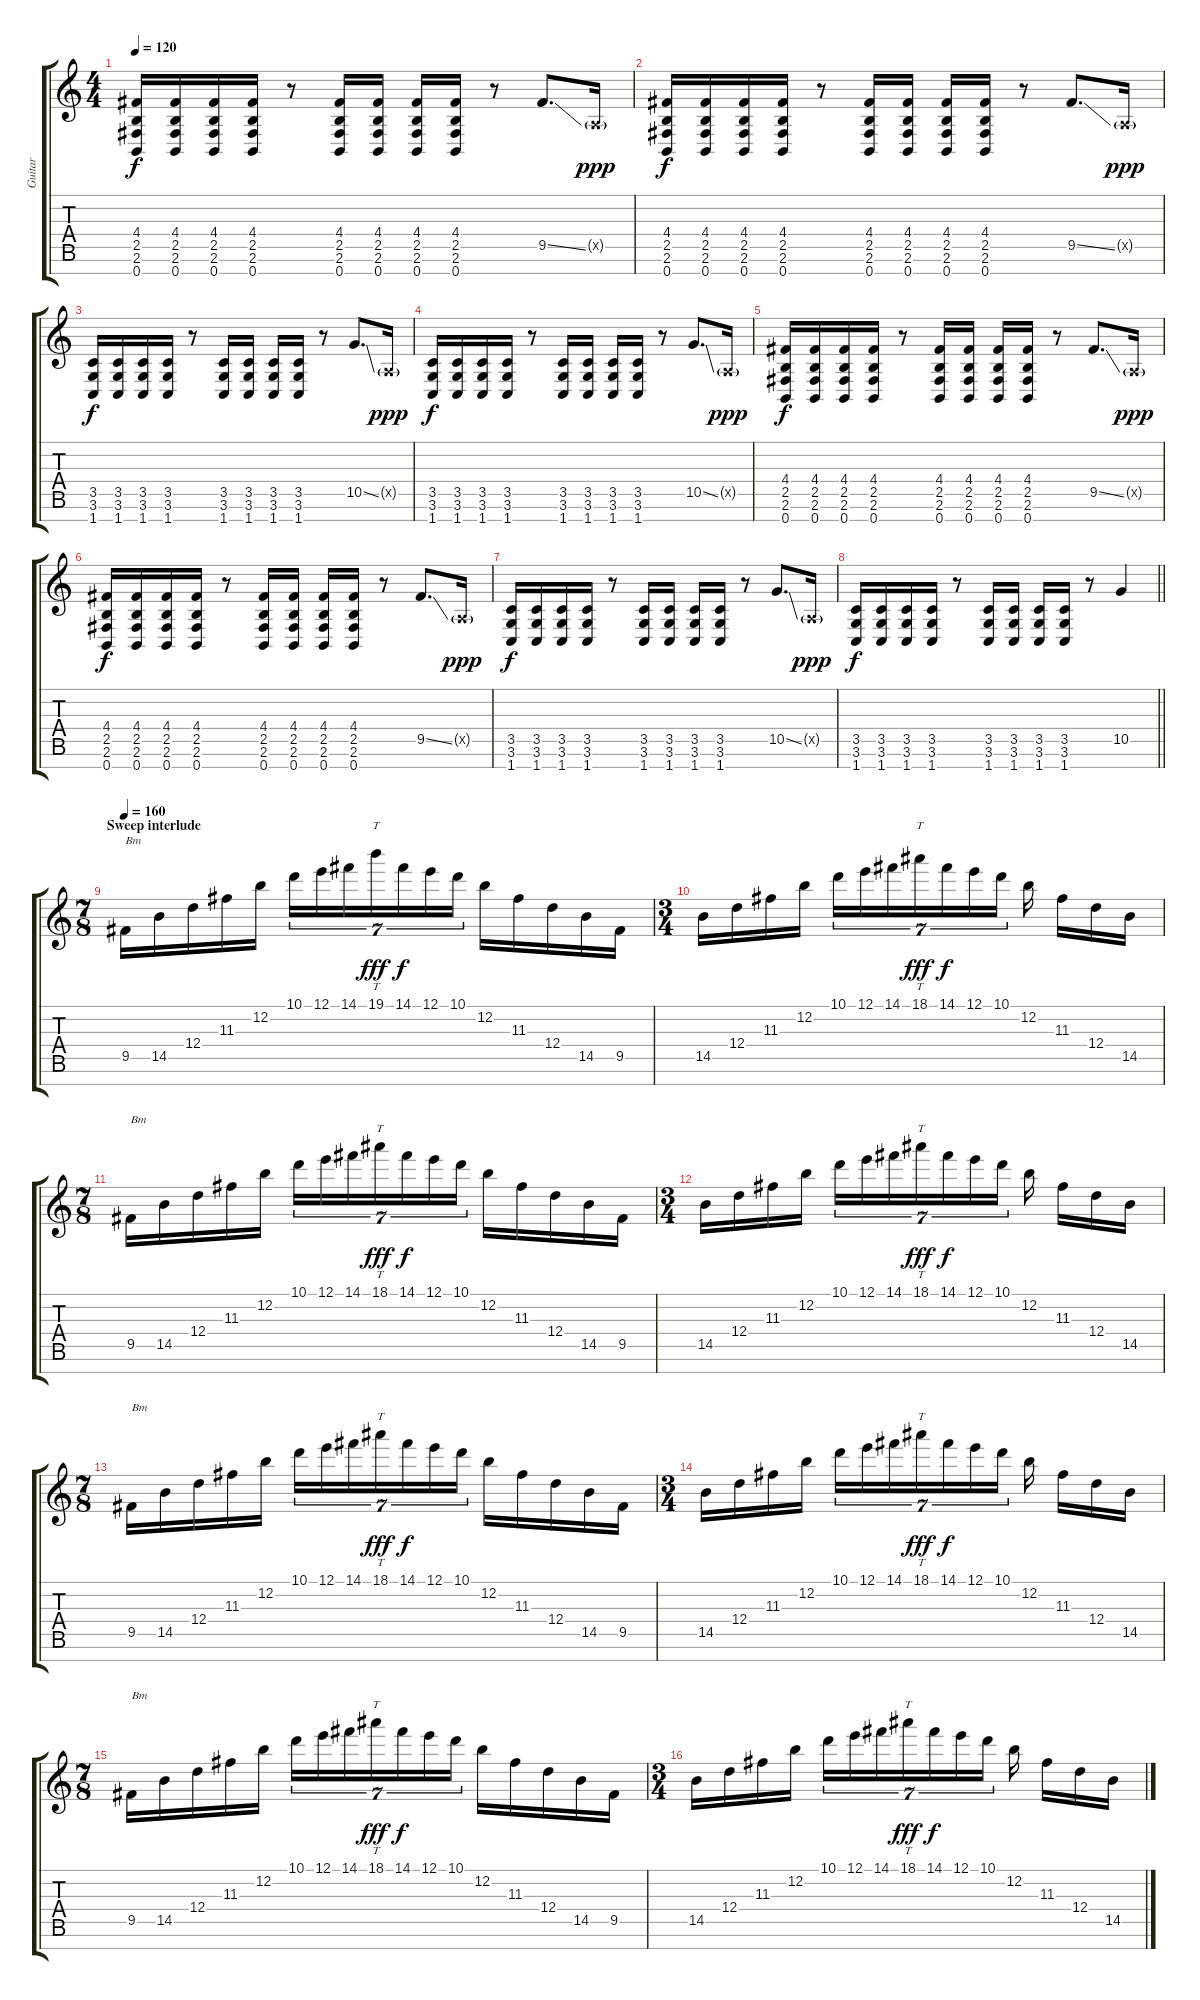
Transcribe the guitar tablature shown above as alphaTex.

\track ("Guitar" "Guitar") {instrument distortionguitar}
\staff {score tabs}
\tuning (E4 B3 G3 D3 A2 E2 B1) {hide}
\ts (4 4)
\tempo 120
\clef g2
\ks c
(4.4 2.5 2.6 0.7).16{dy f} (4.4 2.5 2.6 0.7).16 (4.4 2.5 2.6 0.7).16 (4.4 2.5 2.6 0.7).16 r.8 (4.4 2.5 2.6 0.7).16 (4.4 2.5 2.6 0.7).16 (4.4 2.5 2.6 0.7).16 (4.4 2.5 2.6 0.7).16 r.8 9.5{ss}.8{d} 0.5{g x}.16{dy ppp} |
(4.4 2.5 2.6 0.7).16{dy f} (4.4 2.5 2.6 0.7).16 (4.4 2.5 2.6 0.7).16 (4.4 2.5 2.6 0.7).16 r.8 (4.4 2.5 2.6 0.7).16 (4.4 2.5 2.6 0.7).16 (4.4 2.5 2.6 0.7).16 (4.4 2.5 2.6 0.7).16 r.8 9.5{ss}.8{d} 0.5{g x}.16{dy ppp} |
(3.5 3.6 1.7).16{dy f} (3.5 3.6 1.7).16 (3.5 3.6 1.7).16 (3.5 3.6 1.7).16 r.8 (3.5 3.6 1.7).16 (3.5 3.6 1.7).16 (3.5 3.6 1.7).16 (3.5 3.6 1.7).16 r.8 10.5{ss}.8{d} 0.5{g x}.16{dy ppp} |
(3.5 3.6 1.7).16{dy f} (3.5 3.6 1.7).16 (3.5 3.6 1.7).16 (3.5 3.6 1.7).16 r.8 (3.5 3.6 1.7).16 (3.5 3.6 1.7).16 (3.5 3.6 1.7).16 (3.5 3.6 1.7).16 r.8 10.5{ss}.8{d} 0.5{g x}.16{dy ppp} |
(4.4 2.5 2.6 0.7).16{dy f} (4.4 2.5 2.6 0.7).16 (4.4 2.5 2.6 0.7).16 (4.4 2.5 2.6 0.7).16 r.8 (4.4 2.5 2.6 0.7).16 (4.4 2.5 2.6 0.7).16 (4.4 2.5 2.6 0.7).16 (4.4 2.5 2.6 0.7).16 r.8 9.5{ss}.8{d} 0.5{g x}.16{dy ppp} |
(4.4 2.5 2.6 0.7).16{dy f} (4.4 2.5 2.6 0.7).16 (4.4 2.5 2.6 0.7).16 (4.4 2.5 2.6 0.7).16 r.8 (4.4 2.5 2.6 0.7).16 (4.4 2.5 2.6 0.7).16 (4.4 2.5 2.6 0.7).16 (4.4 2.5 2.6 0.7).16 r.8 9.5{ss}.8{d} 0.5{g x}.16{dy ppp} |
(3.5 3.6 1.7).16{dy f} (3.5 3.6 1.7).16 (3.5 3.6 1.7).16 (3.5 3.6 1.7).16 r.8 (3.5 3.6 1.7).16 (3.5 3.6 1.7).16 (3.5 3.6 1.7).16 (3.5 3.6 1.7).16 r.8 10.5{ss}.8{d} 0.5{g x}.16{dy ppp} |
\barLineRight lightlight
(3.5 3.6 1.7).16{dy f} (3.5 3.6 1.7).16 (3.5 3.6 1.7).16 (3.5 3.6 1.7).16 r.8 (3.5 3.6 1.7).16 (3.5 3.6 1.7).16 (3.5 3.6 1.7).16 (3.5 3.6 1.7).16 r.8 10.5.4 |
\ts (7 8)
\section ("" "Sweep interlude")
\tempo 160
9.5.16{txt "Bm" instrument overdrivenguitar} 14.5.16 12.4.16 11.3.16 12.2.16{beam splitsecondary} 10.1.16{tu (7 4)} 12.1.16{tu (7 4)} 14.1.16{tu (7 4)} 19.1.16{tt tu (7 4) dy fff} 14.1.16{tu (7 4) dy f} 12.1.16{tu (7 4)} 10.1.16{tu (7 4)} 12.2.16 11.3.16 12.4.16 14.5.16 9.5.16 |
\ts (3 4)
14.5.16 12.4.16 11.3.16 12.2.16 10.1.16{tu (7 4)} 12.1.16{tu (7 4)} 14.1.16{tu (7 4)} 18.1.16{tt tu (7 4) dy fff} 14.1.16{tu (7 4) dy f} 12.1.16{tu (7 4)} 10.1.16{tu (7 4)} 12.2.16 11.3.16 12.4.16 14.5.16 |
\ts (7 8)
9.5.16{txt "Bm"} 14.5.16 12.4.16 11.3.16 12.2.16{beam splitsecondary} 10.1.16{tu (7 4)} 12.1.16{tu (7 4)} 14.1.16{tu (7 4)} 18.1.16{tt tu (7 4) dy fff} 14.1.16{tu (7 4) dy f} 12.1.16{tu (7 4)} 10.1.16{tu (7 4)} 12.2.16 11.3.16 12.4.16 14.5.16 9.5.16 |
\ts (3 4)
14.5.16 12.4.16 11.3.16 12.2.16 10.1.16{tu (7 4)} 12.1.16{tu (7 4)} 14.1.16{tu (7 4)} 18.1.16{tt tu (7 4) dy fff} 14.1.16{tu (7 4) dy f} 12.1.16{tu (7 4)} 10.1.16{tu (7 4)} 12.2.16 11.3.16 12.4.16 14.5.16 |
\ts (7 8)
9.5.16{txt "Bm"} 14.5.16 12.4.16 11.3.16 12.2.16{beam splitsecondary} 10.1.16{tu (7 4)} 12.1.16{tu (7 4)} 14.1.16{tu (7 4)} 18.1.16{tt tu (7 4) dy fff} 14.1.16{tu (7 4) dy f} 12.1.16{tu (7 4)} 10.1.16{tu (7 4)} 12.2.16 11.3.16 12.4.16 14.5.16 9.5.16 |
\ts (3 4)
14.5.16 12.4.16 11.3.16 12.2.16 10.1.16{tu (7 4)} 12.1.16{tu (7 4)} 14.1.16{tu (7 4)} 18.1.16{tt tu (7 4) dy fff} 14.1.16{tu (7 4) dy f} 12.1.16{tu (7 4)} 10.1.16{tu (7 4)} 12.2.16 11.3.16 12.4.16 14.5.16 |
\ts (7 8)
9.5.16{txt "Bm"} 14.5.16 12.4.16 11.3.16 12.2.16{beam splitsecondary} 10.1.16{tu (7 4)} 12.1.16{tu (7 4)} 14.1.16{tu (7 4)} 18.1.16{tt tu (7 4) dy fff} 14.1.16{tu (7 4) dy f} 12.1.16{tu (7 4)} 10.1.16{tu (7 4)} 12.2.16 11.3.16 12.4.16 14.5.16 9.5.16 |
\ts (3 4)
14.5.16 12.4.16 11.3.16 12.2.16 10.1.16{tu (7 4)} 12.1.16{tu (7 4)} 14.1.16{tu (7 4)} 18.1.16{tt tu (7 4) dy fff} 14.1.16{tu (7 4) dy f} 12.1.16{tu (7 4)} 10.1.16{tu (7 4)} 12.2.16 11.3.16 12.4.16 14.5.16
